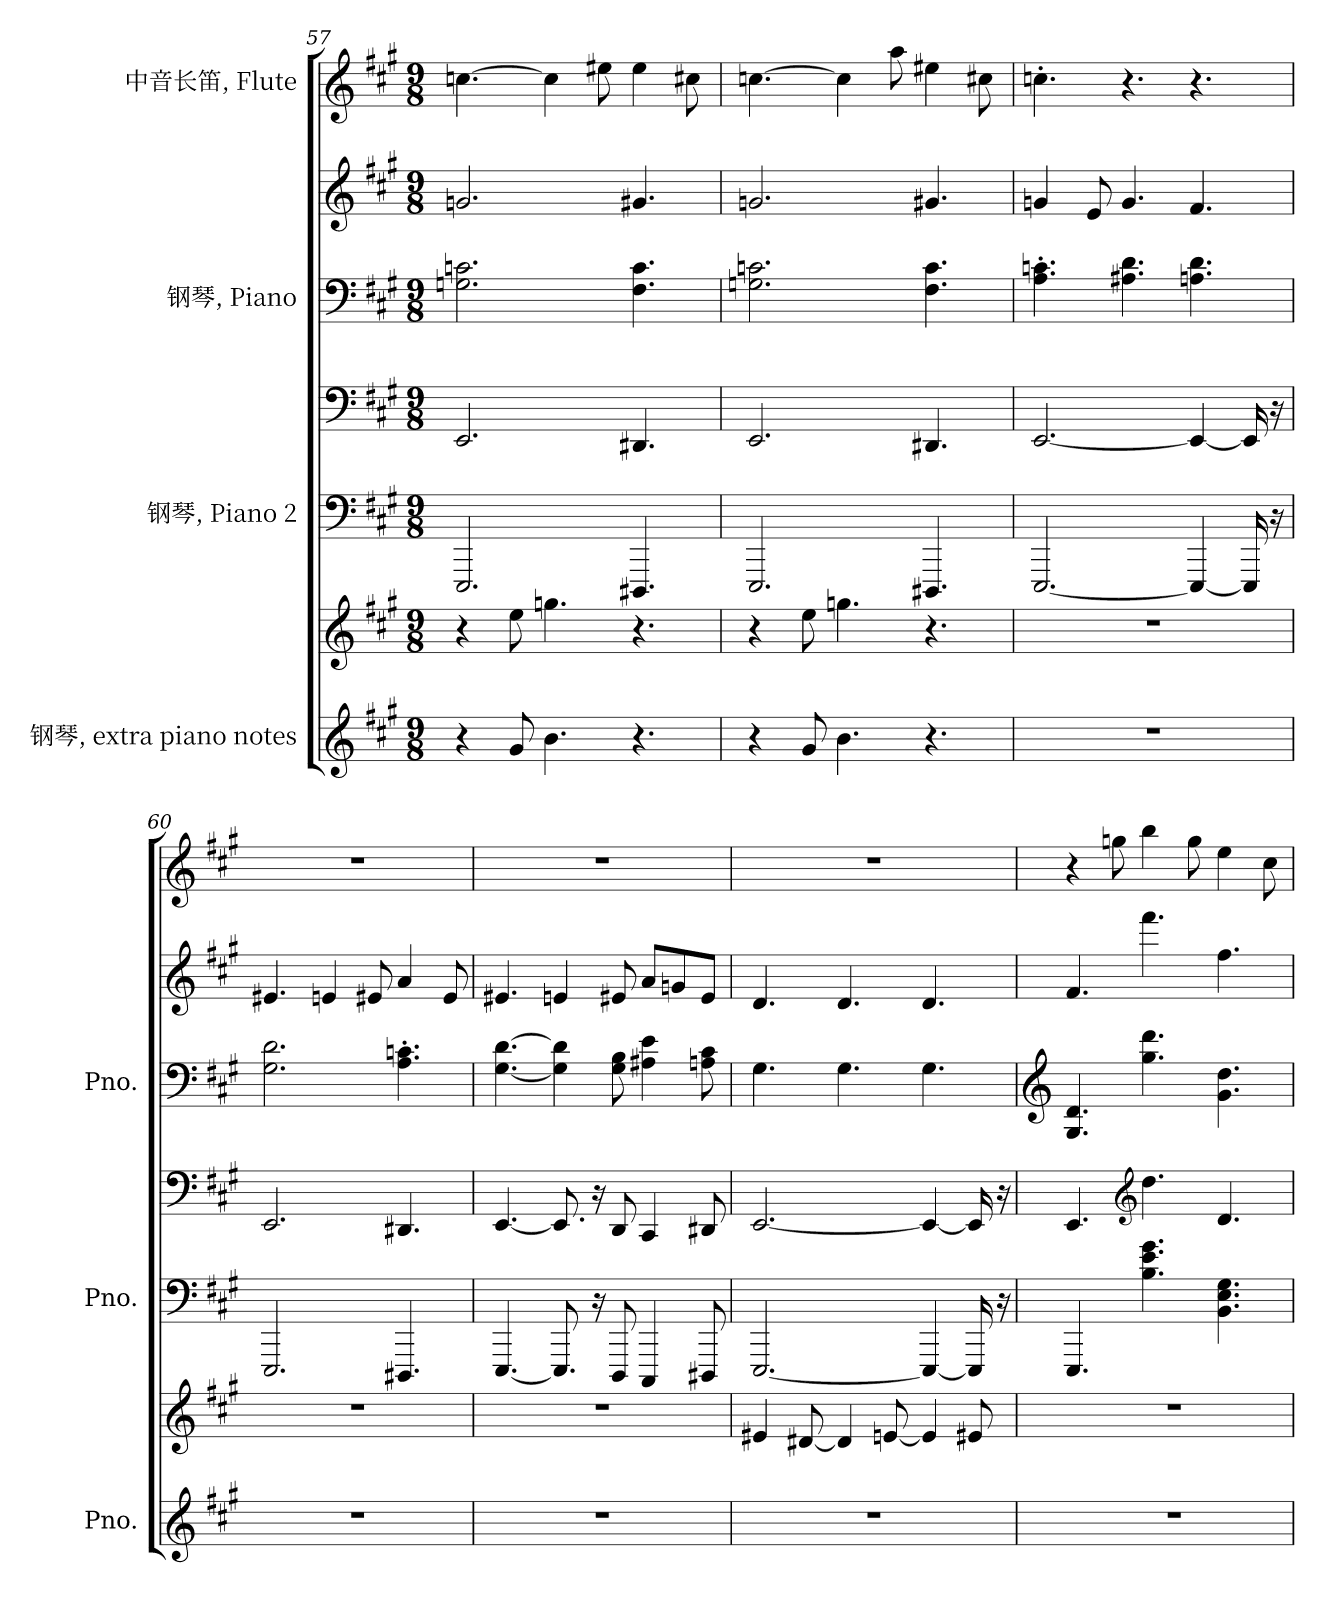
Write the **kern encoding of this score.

**kern	**kern	**kern	**kern	**kern	**kern	**kern
*part4	*part4	*part3	*part3	*part2	*part2	*part1
*staff7	*staff6	*staff5	*staff4	*staff3	*staff2	*staff1
*I"钢琴, extra piano notes	*	*I"钢琴, Piano 2	*	*I"钢琴, Piano	*	*I"中音长笛, Flute
*I'Pno.	*	*I'Pno.	*	*I'Pno.	*	*
!!LO:PB:g=z
*clefG2	*clefG2	*clefF4	*clefF4	*clefF4	*clefG2	*clefG2
*	*	*	*	*	*	*ITrd3c5
*k[f#c#g#]	*k[f#c#g#]	*k[f#c#g#]	*k[f#c#g#]	*k[f#c#g#]	*k[f#c#g#]	*k[f#c#g#d#]
*M9/8	*M9/8	*M9/8	*M9/8	*M9/8	*M9/8	*M9/8
=57	=57	=57	=57	=57	=57	=57
4r	4r	2.EEE/	2.EE/	2.Gn\ 2.cn\	2.gn/	[4.gn\
8g#/	8ee\	.	.	.	.	.
4.b\	4.ggn\	.	.	.	.	4g\]
.	.	.	.	.	.	8b#X\
4.r	4.r	4.DDD#X/	4.DD#X/	4.F#\ 4.c\	4.g#X/	4b#\
.	.	.	.	.	.	8g#X\
=58	=58	=58	=58	=58	=58	=58
4r	4r	2.EEE/	2.EE/	2.Gn\ 2.cn\	2.gn/	[4.gn\
8g#/	8ee\	.	.	.	.	.
4.b\	4.ggn\	.	.	.	.	4g\]
.	.	.	.	.	.	8ee\
4.r	4.r	4.DDD#X/	4.DD#X/	4.F#\ 4.c\	4.g#X/	4b#X\
.	.	.	.	.	.	8g#X\
=59	=59	=59	=59	=59	=59	=59
8%9r	8%9r	[2.EEE/	[2.EE/	4.A\' 4.cn\'	4gn/	4.gn'\
.	.	.	.	.	8e/	.
.	.	.	.	4.A#X\ 4.d\	4.g/	4.r
.	.	4EEE/_	4EE/_	4.An\ 4.d\	4.f#/	4.r
.	.	16EEE/]	16EE/]	.	.	.
.	.	16r	16r	.	.	.
=60	=60	=60	=60	=60	=60	=60
8%9r	8%9r	2.EEE/	2.EE/	2.G#\ 2.d\	4.e#X/	8%9r
.	.	.	.	.	4en/	.
.	.	.	.	.	8e#X/	.
.	.	4.DDD#X/	4.DD#X/	4.A\' 4.cn\'	4a/	.
.	.	.	.	.	8e#/	.
!!LO:PB:g=z
=61	=61	=61	=61	=61	=61	=61
8%9r	8%9r	[4.EEE/	[4.EE/	[4.G#\ [4.d\	4.e#X/	8%9r
.	.	8.EEE/]	8.EE/]	4G#\] 4d\]	4en/	.
.	.	16r	16r	.	.	.
.	.	8DDD/	8DD/	8G#\ 8B\	8e#X/	.
.	.	4CCC#/	4CC#/	4A#X\ 4e\	8a/L	.
.	.	.	.	.	8gn/	.
.	.	8DDD#X/	8DD#X/	8An\ 8c#\	8e#/J	.
=62	=62	=62	=62	=62	=62	=62
8%9r	4e#X/	[2.EEE/	[2.EE/	4.G#\	4.d/	8%9r
.	[8d#X/	.	.	.	.	.
.	4d#/]	.	.	4.G#\	4.d/	.
.	[8en/	.	.	.	.	.
.	4e/]	4EEE/_	4EE/_	4.G#\	4.d/	.
.	8e#X/	16EEE/]	16EE/]	.	.	.
.	.	16r	16r	.	.	.
=63	=63	=63	=63	=63	=63	=63
*	*	*	*	*clefG2	*	*
8%9r	8%9r	4.EEE/	4.EE/	4.G#/ 4.d/	4.f#/	4r
.	.	.	.	.	.	8ddn\
*	*	*	*clefG2	*	*	*
.	.	4.B\ 4.e\ 4.g#\	4.dd\	4.gg#\ 4.ddd\	4.fff#\	4ff#\
.	.	.	.	.	.	8dd\
.	.	4.BB\ 4.E\ 4.G#\	4.d/	4.g#\ 4.dd\	4.ff#\	4b\
.	.	.	.	.	.	8g#\
=	=	=	=	=	=	=
*-	*-	*-	*-	*-	*-	*-
